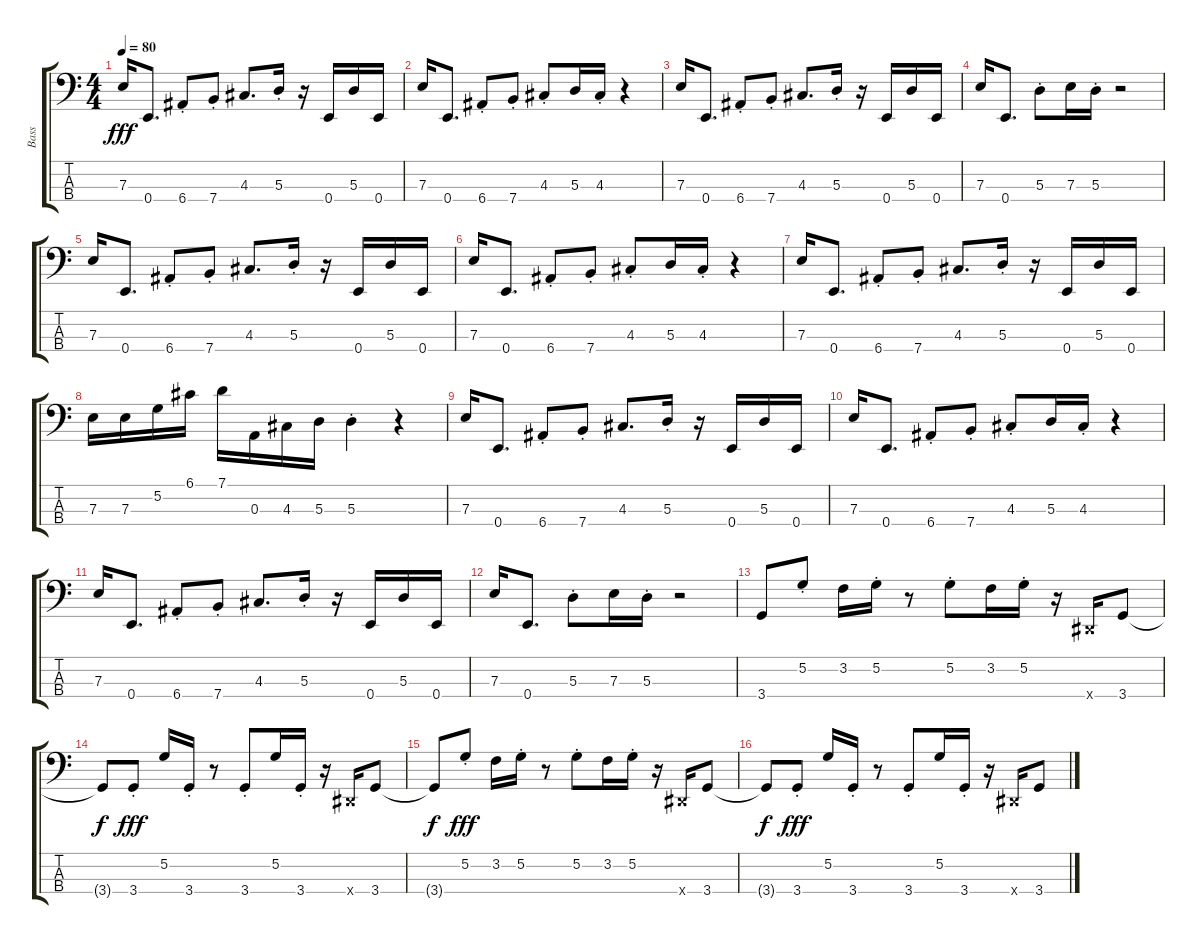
\track ("Bass" "Bass") {instrument electricbassfinger}
\staff {score tabs}
\tuning (G2 D2 A1 E1) {hide}
\ts (4 4)
\tempo 80
\clef f4
\ks c
7.3.16{dy fff} 0.4.8{d} 6.4{st}.8 7.4{st}.8 4.3.8{d} 5.3{st}.16 r.16 0.4.16 5.3.16 0.4.16 |
7.3.16 0.4.8{d} 6.4{st}.8 7.4{st}.8 4.3{st}.8 5.3.16 4.3{st}.16 r.4 |
7.3.16 0.4.8{d} 6.4{st}.8 7.4{st}.8 4.3.8{d} 5.3{st}.16 r.16 0.4.16 5.3.16 0.4.16 |
7.3.16 0.4.8{d} 5.3{st}.8 7.3.16 5.3{st}.16 r.2 |
7.3.16 0.4.8{d} 6.4{st}.8 7.4{st}.8 4.3.8{d} 5.3{st}.16 r.16 0.4.16 5.3.16 0.4.16 |
7.3.16 0.4.8{d} 6.4{st}.8 7.4{st}.8 4.3{st}.8 5.3.16 4.3{st}.16 r.4 |
7.3.16 0.4.8{d} 6.4{st}.8 7.4{st}.8 4.3.8{d} 5.3{st}.16 r.16 0.4.16 5.3.16 0.4.16 |
7.3.16 7.3.16 5.2.16 6.1.16 7.1.16 0.3.16 4.3.16 5.3.16 5.3{st}.4 r.4 |
7.3.16 0.4.8{d} 6.4{st}.8 7.4{st}.8 4.3.8{d} 5.3{st}.16 r.16 0.4.16 5.3.16 0.4.16 |
7.3.16 0.4.8{d} 6.4{st}.8 7.4{st}.8 4.3{st}.8 5.3.16 4.3{st}.16 r.4 |
7.3.16 0.4.8{d} 6.4{st}.8 7.4{st}.8 4.3.8{d} 5.3{st}.16 r.16 0.4.16 5.3.16 0.4.16 |
7.3.16 0.4.8{d} 5.3{st}.8 7.3.16 5.3{st}.16 r.2 |
3.4.8 5.2{st}.8 3.2.16 5.2{st}.16 r.8 5.2{st}.8 3.2.16 5.2{st}.16 r.16 -1.4{x}.16 3.4.8 |
3.4{t}.8{dy f} 3.4{st}.8{dy fff} 5.2.16 3.4{st}.16 r.8 3.4{st}.8 5.2.16 3.4{st}.16 r.16 -1.4{x}.16 3.4.8 |
3.4{t}.8{dy f} 5.2{st}.8{dy fff} 3.2.16 5.2{st}.16 r.8 5.2{st}.8 3.2.16 5.2{st}.16 r.16 -1.4{x}.16 3.4.8 |
3.4{t}.8{dy f} 3.4{st}.8{dy fff} 5.2.16 3.4{st}.16 r.8 3.4{st}.8 5.2.16 3.4{st}.16 r.16 -1.4{x}.16 3.4.8
